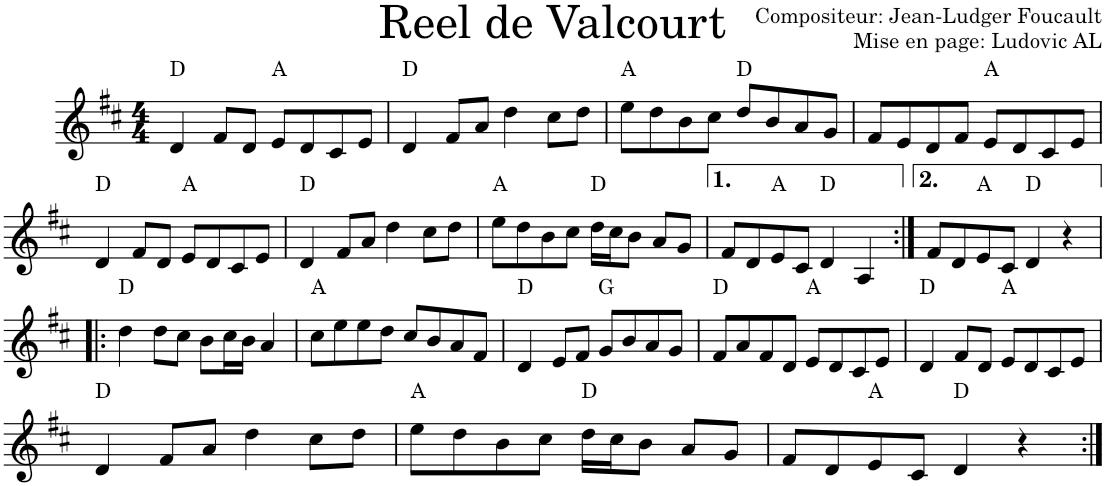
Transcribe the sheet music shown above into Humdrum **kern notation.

**kern	**harte
*part1	*part1
*staff1	*
*I"Voice	*
*I'V	*
*clefG2	*
*k[f#c#]	*
*M4/4	*
=1	=1
4d/	D:maj
8f#/L	.
8d/J	.
8e/L	A:maj
8d/	.
8c#/	.
8e/J	.
=2	=2
4d/	D:maj
8f#/L	.
8a/J	.
4dd\	.
8cc#\L	.
8dd\J	.
=3	=3
8ee\L	A:maj
8dd\	.
8b\	.
8cc#\J	.
8dd/L	D:maj
8b/	.
8a/	.
8g/J	.
=4	=4
8f#/L	.
8e/	.
8d/	.
8f#/J	.
8e/L	A:maj
8d/	.
8c#/	.
8e/J	.
!!LO:LB:g=z
=5	=5
4d/	D:maj
8f#/L	.
8d/J	.
8e/L	A:maj
8d/	.
8c#/	.
8e/J	.
=6	=6
4d/	D:maj
8f#/L	.
8a/J	.
4dd\	.
8cc#\L	.
8dd\J	.
=7	=7
8ee\L	A:maj
8dd\	.
8b\	.
8cc#\J	.
16dd\LL	D:maj
16cc#\J	.
8b\J	.
8a/L	.
8g/J	.
=8	=8
8f#/L	.
8d/	.
8e/	A:maj
8c#/J	.
4d/	D:maj
4A/	.
=9:|!	=9:|!
8f#/L	.
8d/	.
8e/	A:maj
8c#/J	.
4d/	D:maj
4r	.
!!LO:LB:g=z
=10!|:	=10!|:
4dd\	D:maj
8dd\L	.
8cc#\J	.
8b\L	.
16cc#\L	.
16b\JJ	.
4a/	.
=11	=11
8cc#\L	A:maj
8ee\	.
8ee\	.
8dd\J	.
8cc#/L	.
8b/	.
8a/	.
8f#/J	.
=12	=12
4d/	D:maj
8e/L	.
8f#/J	.
8g/L	G:maj
8b/	.
8a/	.
8g/J	.
=13	=13
8f#/L	D:maj
8a/	.
8f#/	.
8d/J	.
8e/L	A:maj
8d/	.
8c#/	.
8e/J	.
=14	=14
4d/	D:maj
8f#/L	.
8d/J	.
8e/L	A:maj
8d/	.
8c#/	.
8e/J	.
!!LO:LB:g=z
=15	=15
4d/	D:maj
8f#/L	.
8a/J	.
4dd\	.
8cc#\L	.
8dd\J	.
=16	=16
8ee\L	A:maj
8dd\	.
8b\	.
8cc#\J	.
16dd\LL	D:maj
16cc#\J	.
8b\J	.
8a/L	.
8g/J	.
=17	=17
8f#/L	.
8d/	.
8e/	A:maj
8c#/J	.
4d/	D:maj
4r	.
=:|!	=:|!
*-	*-
